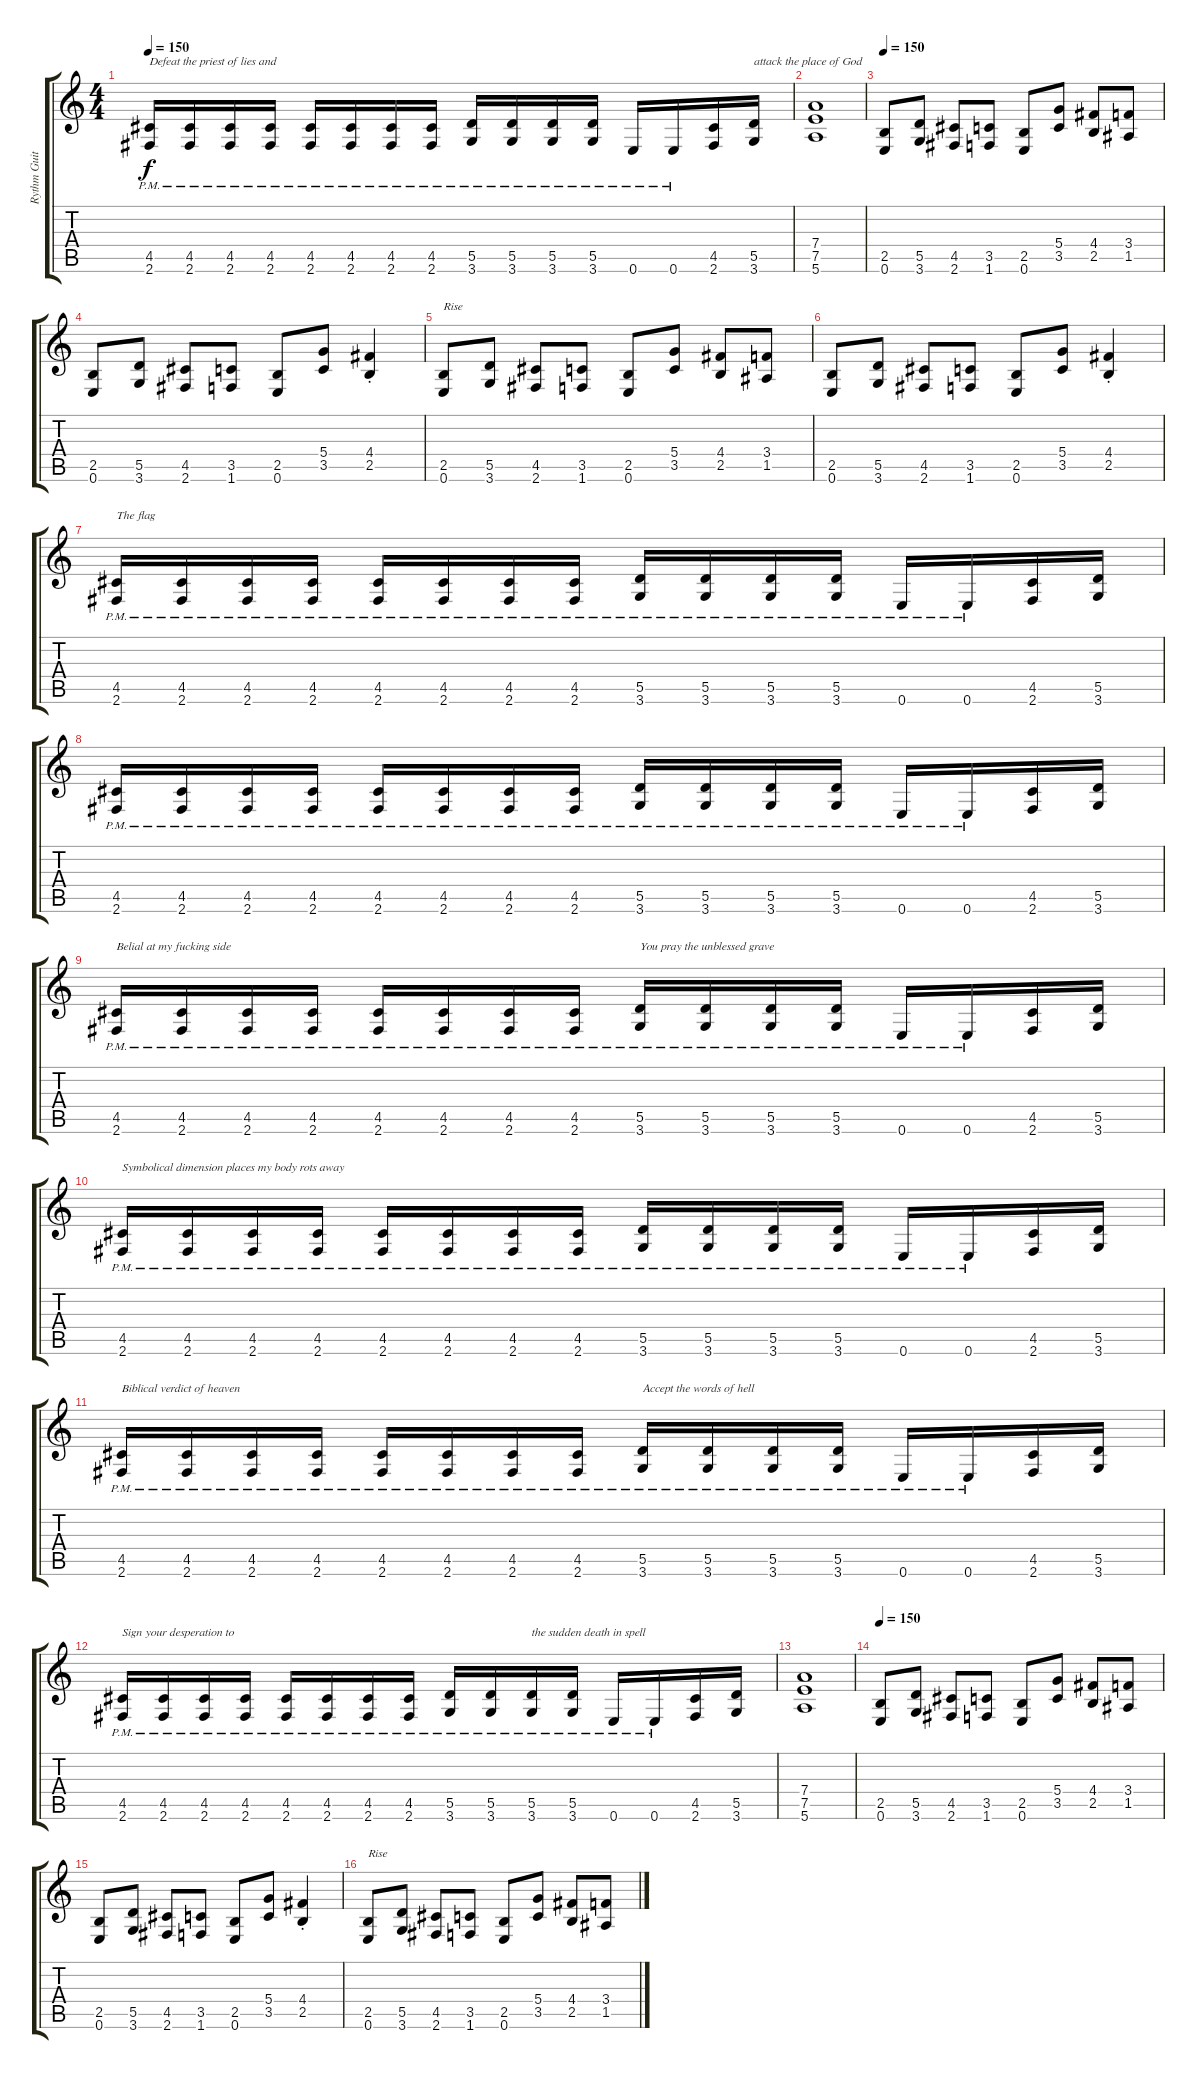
\track ("Rythm Guitar" "Rythm Guit") {instrument distortionguitar}
\staff {score tabs}
\tuning (E4 B3 G3 D3 A2 E2) {hide}
\ts (4 4)
\tempo 150
\clef g2
\ks c
(4.5{pm} 2.6{pm}).16{txt "Defeat the priest of lies and " dy f} (4.5{pm} 2.6{pm}).16 (4.5{pm} 2.6{pm}).16 (4.5{pm} 2.6{pm}).16 (4.5{pm} 2.6{pm}).16 (4.5{pm} 2.6{pm}).16 (4.5{pm} 2.6{pm}).16 (4.5{pm} 2.6{pm}).16 (5.5{pm} 3.6{pm}).16 (5.5{pm} 3.6{pm}).16 (5.5{pm} 3.6{pm}).16 (5.5{pm} 3.6{pm}).16 0.6{pm}.16 0.6{pm}.16 (4.5 2.6).16 (5.5 3.6).16{txt "attack the place of God"} |
(7.4 7.5 5.6).1 |
\tempo 150
(2.5 0.6).8 (5.5 3.6).8 (4.5 2.6).8 (3.5 1.6).8 (2.5 0.6).8 (5.4 3.5).8 (4.4 2.5).8 (3.4 1.5).8 |
(2.5 0.6).8 (5.5 3.6).8 (4.5 2.6).8 (3.5 1.6).8 (2.5 0.6).8 (5.4 3.5).8 (4.4{st} 2.5{st}).4 |
(2.5 0.6).8{txt "Rise"} (5.5 3.6).8 (4.5 2.6).8 (3.5 1.6).8 (2.5 0.6).8 (5.4 3.5).8 (4.4 2.5).8 (3.4 1.5).8 |
(2.5 0.6).8 (5.5 3.6).8 (4.5 2.6).8 (3.5 1.6).8 (2.5 0.6).8 (5.4 3.5).8 (4.4{st} 2.5{st}).4 |
(4.5{pm} 2.6{pm}).16{txt "The flag"} (4.5{pm} 2.6{pm}).16 (4.5{pm} 2.6{pm}).16 (4.5{pm} 2.6{pm}).16 (4.5{pm} 2.6{pm}).16 (4.5{pm} 2.6{pm}).16 (4.5{pm} 2.6{pm}).16 (4.5{pm} 2.6{pm}).16 (5.5{pm} 3.6{pm}).16 (5.5{pm} 3.6{pm}).16 (5.5{pm} 3.6{pm}).16 (5.5{pm} 3.6{pm}).16 0.6{pm}.16 0.6{pm}.16 (4.5 2.6).16 (5.5 3.6).16 |
(4.5{pm} 2.6{pm}).16 (4.5{pm} 2.6{pm}).16 (4.5{pm} 2.6{pm}).16 (4.5{pm} 2.6{pm}).16 (4.5{pm} 2.6{pm}).16 (4.5{pm} 2.6{pm}).16 (4.5{pm} 2.6{pm}).16 (4.5{pm} 2.6{pm}).16 (5.5{pm} 3.6{pm}).16 (5.5{pm} 3.6{pm}).16 (5.5{pm} 3.6{pm}).16 (5.5{pm} 3.6{pm}).16 0.6{pm}.16 0.6{pm}.16 (4.5 2.6).16 (5.5 3.6).16 |
(4.5{pm} 2.6{pm}).16{txt "Belial at my fucking side"} (4.5{pm} 2.6{pm}).16 (4.5{pm} 2.6{pm}).16 (4.5{pm} 2.6{pm}).16 (4.5{pm} 2.6{pm}).16 (4.5{pm} 2.6{pm}).16 (4.5{pm} 2.6{pm}).16 (4.5{pm} 2.6{pm}).16 (5.5{pm} 3.6{pm}).16{txt "You pray the unblessed grave"} (5.5{pm} 3.6{pm}).16 (5.5{pm} 3.6{pm}).16 (5.5{pm} 3.6{pm}).16 0.6{pm}.16 0.6{pm}.16 (4.5 2.6).16 (5.5 3.6).16 |
(4.5{pm} 2.6{pm}).16{txt "Symbolical dimension places my body rots away"} (4.5{pm} 2.6{pm}).16 (4.5{pm} 2.6{pm}).16 (4.5{pm} 2.6{pm}).16 (4.5{pm} 2.6{pm}).16 (4.5{pm} 2.6{pm}).16 (4.5{pm} 2.6{pm}).16 (4.5{pm} 2.6{pm}).16 (5.5{pm} 3.6{pm}).16 (5.5{pm} 3.6{pm}).16 (5.5{pm} 3.6{pm}).16 (5.5{pm} 3.6{pm}).16 0.6{pm}.16 0.6{pm}.16 (4.5 2.6).16 (5.5 3.6).16 |
(4.5{pm} 2.6{pm}).16{txt "Biblical verdict of heaven"} (4.5{pm} 2.6{pm}).16 (4.5{pm} 2.6{pm}).16 (4.5{pm} 2.6{pm}).16 (4.5{pm} 2.6{pm}).16 (4.5{pm} 2.6{pm}).16 (4.5{pm} 2.6{pm}).16 (4.5{pm} 2.6{pm}).16 (5.5{pm} 3.6{pm}).16{txt "Accept the words of hell"} (5.5{pm} 3.6{pm}).16 (5.5{pm} 3.6{pm}).16 (5.5{pm} 3.6{pm}).16 0.6{pm}.16 0.6{pm}.16 (4.5 2.6).16 (5.5 3.6).16 |
(4.5{pm} 2.6{pm}).16{txt "Sign your desperation to "} (4.5{pm} 2.6{pm}).16 (4.5{pm} 2.6{pm}).16 (4.5{pm} 2.6{pm}).16 (4.5{pm} 2.6{pm}).16 (4.5{pm} 2.6{pm}).16 (4.5{pm} 2.6{pm}).16 (4.5{pm} 2.6{pm}).16 (5.5{pm} 3.6{pm}).16 (5.5{pm} 3.6{pm}).16 (5.5{pm} 3.6{pm}).16{txt "the sudden death in spell"} (5.5{pm} 3.6{pm}).16 0.6{pm}.16 0.6{pm}.16 (4.5 2.6).16 (5.5 3.6).16 |
(7.4 7.5 5.6).1 |
\tempo 150
(2.5 0.6).8 (5.5 3.6).8 (4.5 2.6).8 (3.5 1.6).8 (2.5 0.6).8 (5.4 3.5).8 (4.4 2.5).8 (3.4 1.5).8 |
(2.5 0.6).8 (5.5 3.6).8 (4.5 2.6).8 (3.5 1.6).8 (2.5 0.6).8 (5.4 3.5).8 (4.4{st} 2.5{st}).4 |
(2.5 0.6).8{txt "Rise"} (5.5 3.6).8 (4.5 2.6).8 (3.5 1.6).8 (2.5 0.6).8 (5.4 3.5).8 (4.4 2.5).8 (3.4 1.5).8
